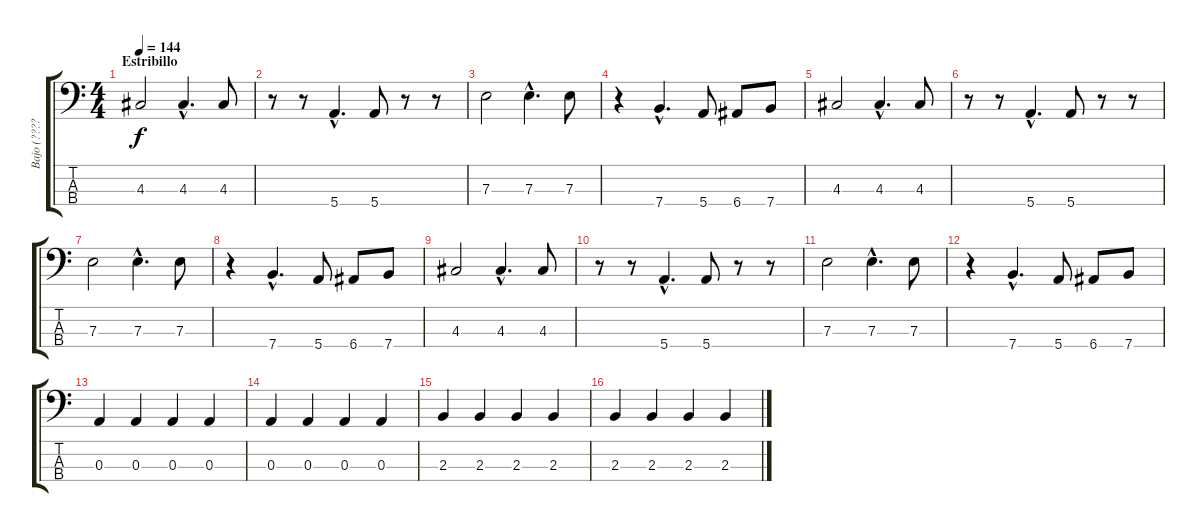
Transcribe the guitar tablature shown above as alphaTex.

\track ("Bajo (????)" "Bajo (????") {instrument electricbassfinger}
\staff {score tabs}
\tuning (G2 D2 A1 E1) {hide}
\ts (4 4)
\section ("" "Estribillo")
\tempo 144
\clef f4
\ks c
4.3.2{dy f} 4.3{hac}.4{d} 4.3.8 |
r.8 r.8 5.4{hac}.4{d} 5.4.8 r.8 r.8 |
7.3.2 7.3{hac}.4{d} 7.3.8 |
r.4 7.4{hac}.4{d} 5.4.8 6.4.8 7.4.8 |
4.3.2 4.3{hac}.4{d} 4.3.8 |
r.8 r.8 5.4{hac}.4{d} 5.4.8 r.8 r.8 |
7.3.2 7.3{hac}.4{d} 7.3.8 |
r.4 7.4{hac}.4{d} 5.4.8 6.4.8 7.4.8 |
4.3.2 4.3{hac}.4{d} 4.3.8 |
r.8 r.8 5.4{hac}.4{d} 5.4.8 r.8 r.8 |
7.3.2 7.3{hac}.4{d} 7.3.8 |
r.4 7.4{hac}.4{d} 5.4.8 6.4.8 7.4.8 |
0.3.4 0.3.4 0.3.4 0.3.4 |
0.3.4 0.3.4 0.3.4 0.3.4 |
2.3.4 2.3.4 2.3.4 2.3.4 |
2.3.4 2.3.4 2.3.4 2.3.4
